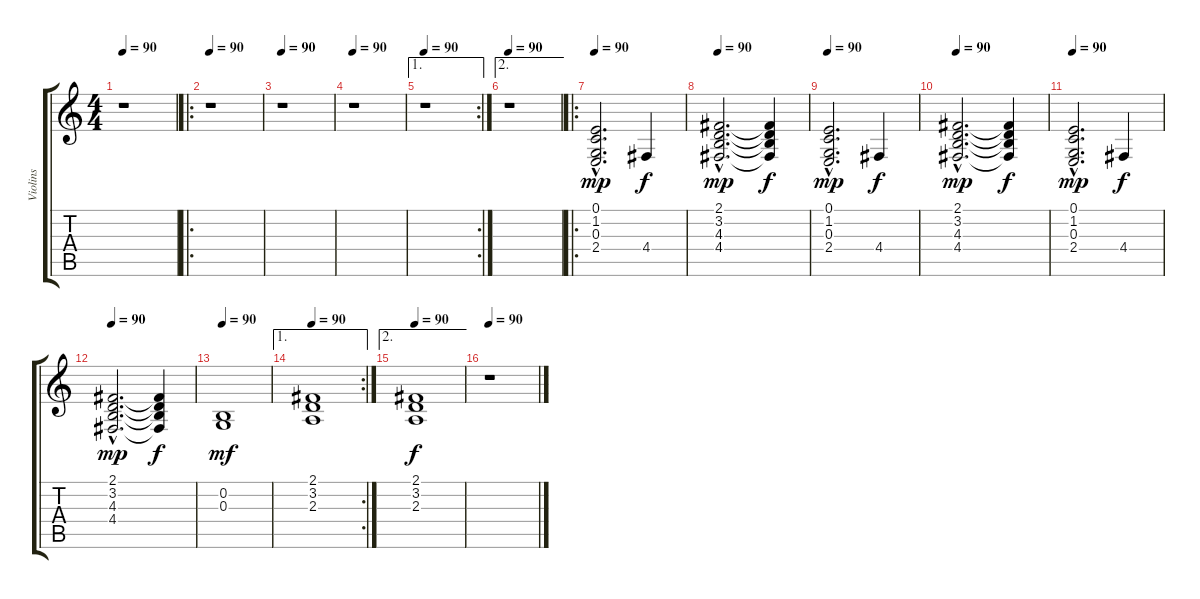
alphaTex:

\track ("Violins" "Violins") {instrument synthstrings1}
\staff {score tabs}
\tuning (E4 B3 G3 D3 A2 E2) {hide}
\ts (4 4)
\tempo 90
\clef g2
\ks c
r.1{dy mf} |
\ro
\tempo 90
r.1 |
\tempo 90
r.1 |
\tempo 90
r.1 |
\ae 1
\rc 2
\tempo 90
r.1 |
\ae 2
\tempo 90
r.1 |
\ro
\tempo 90
(0.1{hac} 1.2{hac} 0.3{hac} 2.4{hac}).2{d dy mp} 4.4.4{dy f} |
\tempo 90
(2.1{hac} 3.2{hac} 4.3{hac} 4.4{hac}).2{d dy mp} (2.1{t} 3.2{t} 4.3{t} 4.4{t}).4{dy f} |
\tempo 90
(0.1{hac} 1.2{hac} 0.3{hac} 2.4{hac}).2{d dy mp} 4.4.4{dy f} |
\tempo 90
(2.1{hac} 3.2{hac} 4.3{hac} 4.4{hac}).2{d dy mp} (2.1{t} 3.2{t} 4.3{t} 4.4{t}).4{dy f} |
\tempo 90
(0.1{hac} 1.2{hac} 0.3{hac} 2.4{hac}).2{d dy mp} 4.4.4{dy f} |
\tempo 90
(2.1{hac} 3.2{hac} 4.3{hac} 4.4{hac}).2{d dy mp} (2.1{t} 3.2{t} 4.3{t} 4.4{t}).4{dy f} |
\tempo 90
(0.2 0.3).1{dy mf} |
\ae 1
\rc 2
\tempo 90
(2.1 3.2 2.3).1 |
\ae 2
\tempo 90
(2.1 3.2 2.3).1{dy f} |
\tempo 90
r.1
